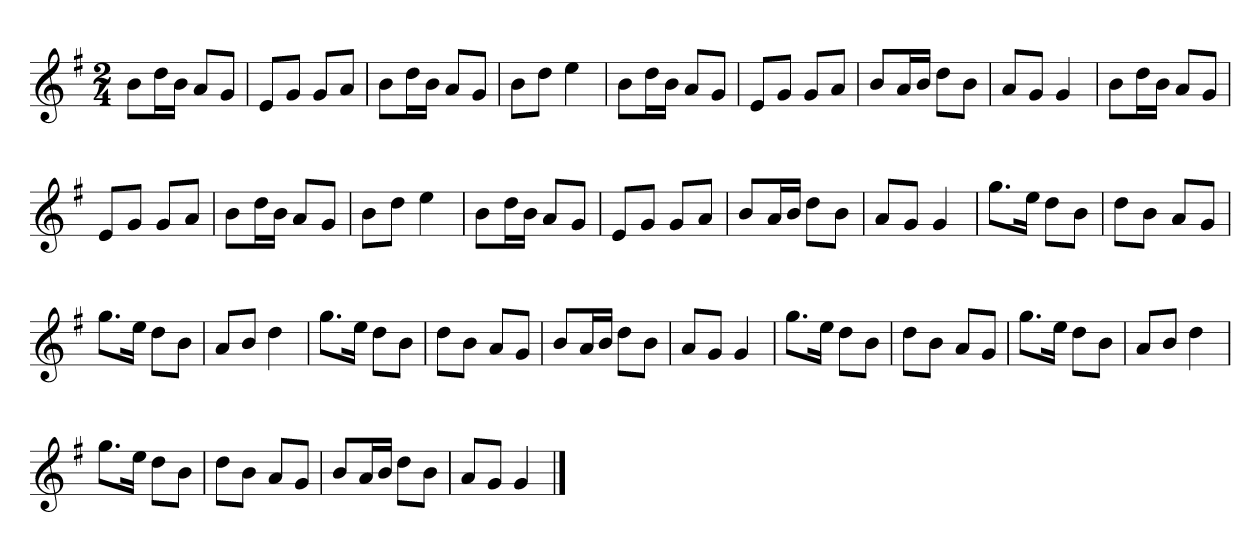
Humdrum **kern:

**kern
*part1
*staff1
*clefG2
*k[f#]
*M2/4
=
8b\L
16dd\L
16b\JJ
8a/L
8g/J
=
8e/L
8g/J
8g/L
8a/J
=
8b\L
16dd\L
16b\JJ
8a/L
8g/J
=
8b\L
8dd\J
4ee\
=
8b\L
16dd\L
16b\JJ
8a/L
8g/J
=
8e/L
8g/J
8g/L
8a/J
=
8b/L
16a/L
16b/JJ
8dd\L
8b\J
=
8a/L
8g/J
4g/
=
8b\L
16dd\L
16b\JJ
8a/L
8g/J
=
8e/L
8g/J
8g/L
8a/J
=
8b\L
16dd\L
16b\JJ
8a/L
8g/J
=
8b\L
8dd\J
4ee\
=
8b\L
16dd\L
16b\JJ
8a/L
8g/J
=
8e/L
8g/J
8g/L
8a/J
=
8b/L
16a/L
16b/JJ
8dd\L
8b\J
=
8a/L
8g/J
4g/
=
8.gg\L
16ee\Jk
8dd\L
8b\J
=
8dd\L
8b\J
8a/L
8g/J
=
8.gg\L
16ee\Jk
8dd\L
8b\J
=
8a/L
8b/J
4dd\
=
8.gg\L
16ee\Jk
8dd\L
8b\J
=
8dd\L
8b\J
8a/L
8g/J
=
8b/L
16a/L
16b/JJ
8dd\L
8b\J
=
8a/L
8g/J
4g/
=
8.gg\L
16ee\Jk
8dd\L
8b\J
=
8dd\L
8b\J
8a/L
8g/J
=
8.gg\L
16ee\Jk
8dd\L
8b\J
=
8a/L
8b/J
4dd\
=
8.gg\L
16ee\Jk
8dd\L
8b\J
=
8dd\L
8b\J
8a/L
8g/J
=
8b/L
16a/L
16b/JJ
8dd\L
8b\J
=
8a/L
8g/J
4g/
==
*-
